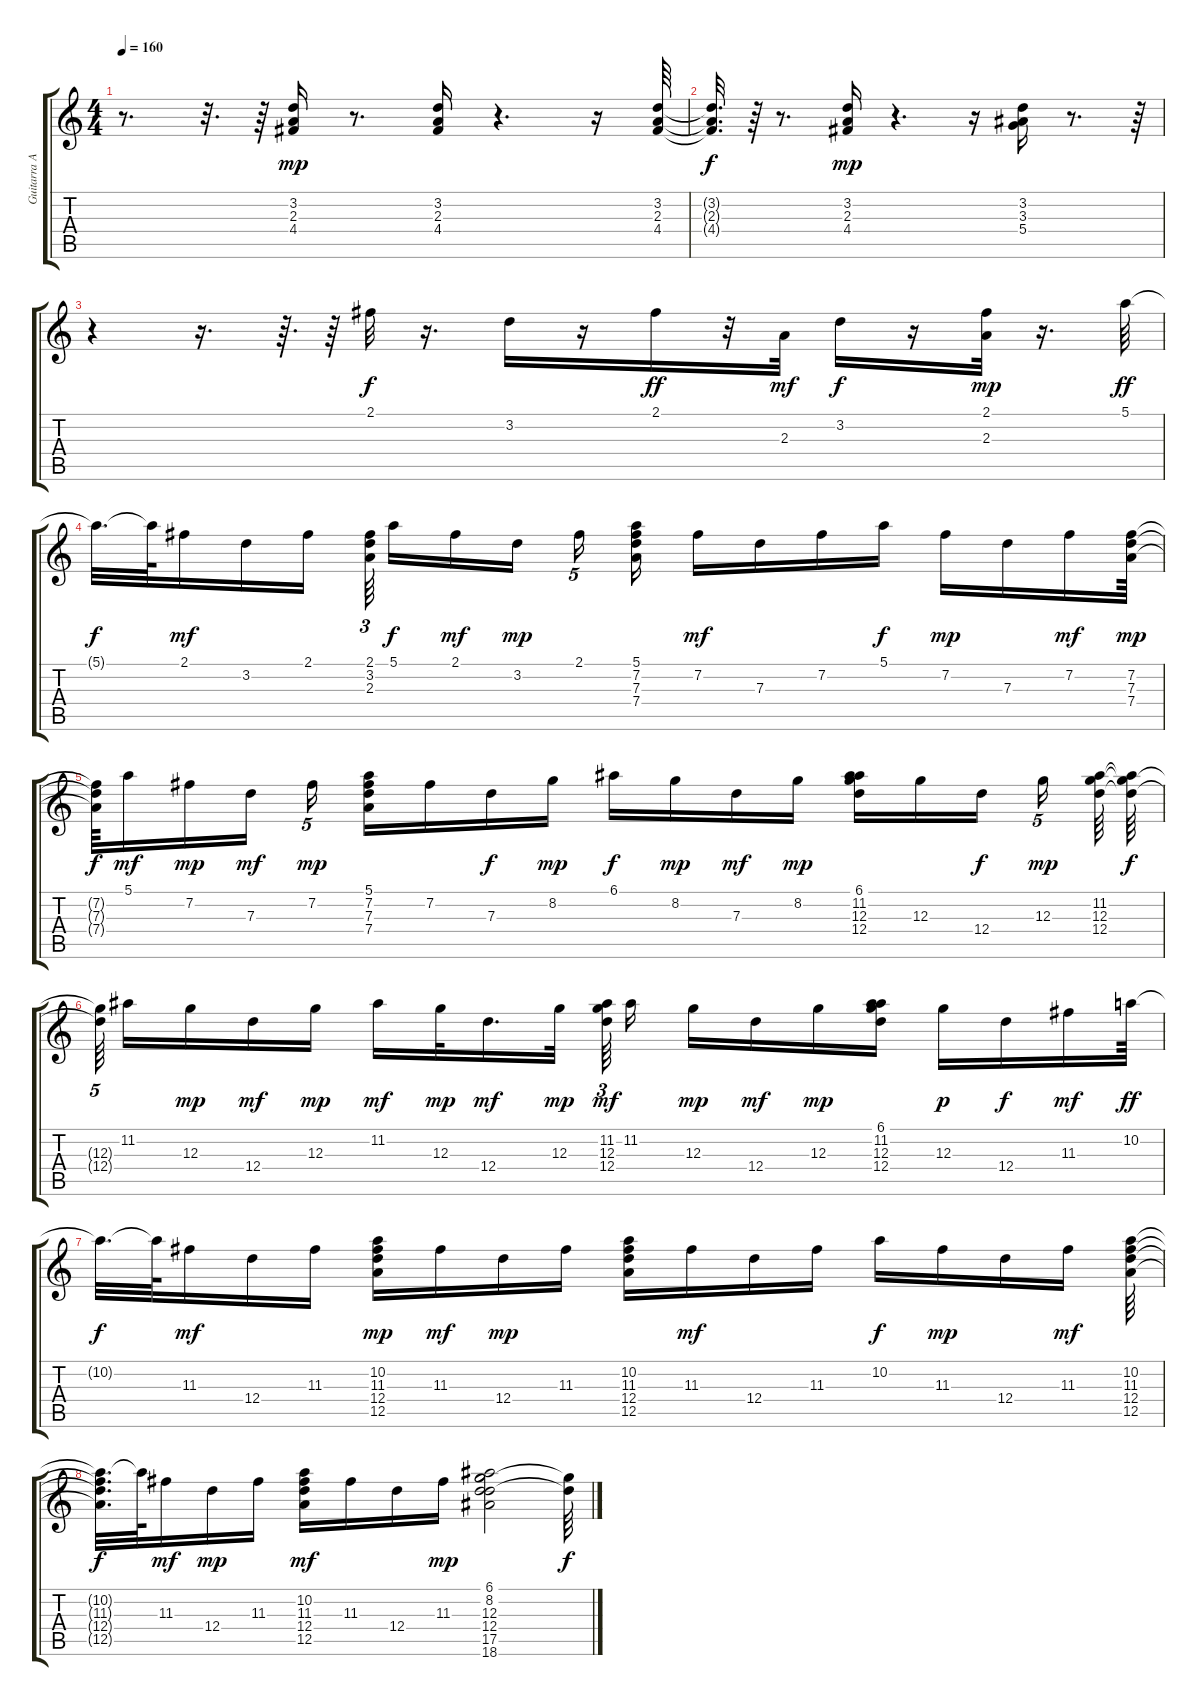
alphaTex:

\track ("Guitarra Acomp" "Guitarra A") {instrument acousticguitarnylon}
\staff {score tabs}
\tuning (E4 B3 G3 D3 A2 E2) {hide}
\ts (4 4)
\tempo 160
\clef g2
\ks c
r.8{d dy mp} r.32{d} r.64 (3.2 2.3 4.4).16 r.8{d} (3.2 2.3 4.4).16 r.4{d} r.16 (3.2 2.3 4.4).64 |
(3.2{t} 2.3{t} 4.4{t}).32{d dy f} r.64 r.8{d} (3.2 2.3 4.4).16{dy mp} r.4{d} r.16 (3.2 3.3 5.4).16 r.8{d} r.64 |
r.4 r.16{d} r.64{d} r.64 2.1.32{dy f} r.16{d} 3.2.16 r.16 2.1.16{dy ff} r.32 2.3.32{dy mf} 3.2.16{dy f} r.16 (2.1 2.3).32{dy mp} r.16{d} 5.1.64{dy ff} |
5.1{t}.32{d dy f} 5.1{t}.64 2.1.16{dy mf} 3.2.16 2.1.16 (2.1 3.2 2.3).64{tu (3 2) beam splitsecondary} 5.1.16{dy f} 2.1.16{dy mf} 3.2.16{dy mp beam splitsecondary} 2.1.16{tu (5 4)} (5.1 7.2 7.3 7.4).16 7.2.16{dy mf} 7.3.16 7.2.16 5.1.16{dy f} 7.2.16{dy mp} 7.3.16 7.2.16{dy mf} (7.2 7.3 7.4).64{dy mp} |
(7.2{t} 7.3{t} 7.4{t}).64{dy f} 5.1.16{dy mf} 7.2.16{dy mp} 7.3.16{dy mf beam splitsecondary} 7.2.16{tu (5 4) dy mp} (5.1 7.2 7.3 7.4).16 7.2.16 7.3.16{dy f} 8.2.16{dy mp} 6.1.16{dy f} 8.2.16{dy mp} 7.3.16{dy mf} 8.2.16{dy mp} (6.1 11.2 12.3 12.4).16 12.3.16 12.4.16{dy f beam splitsecondary} 12.3.16{tu (5 4) dy mp} (11.2 12.3 12.4).64 (11.2{t} 12.3{t} 12.4{t}).64{dy f} |
(12.3{t} 12.4{t}).64{tu (5 4) beam splitsecondary} 11.2.16 12.3.16{dy mp} 12.4.16{dy mf} 12.3.16{dy mp} 11.2.16{dy mf} 12.3.32{dy mp} 12.4.16{d dy mf} 12.3.32{dy mp beam splitsecondary} (11.2 12.3 12.4).64{tu (3 2) dy mf} 11.2.16 12.3.16{dy mp} 12.4.16{dy mf} 12.3.16{dy mp} (6.1 11.2 12.3 12.4).16 12.3.16{dy p} 12.4.16{dy f} 11.3.16{dy mf} 10.2.64{dy ff} |
10.2{t}.32{d dy f} 10.2{t}.64 11.3.16{dy mf} 12.4.16 11.3.16 (10.2 11.3 12.4 12.5).16{dy mp} 11.3.16{dy mf} 12.4.16{dy mp} 11.3.16 (10.2 11.3 12.4 12.5).16 11.3.16{dy mf} 12.4.16 11.3.16 10.2.16{dy f} 11.3.16{dy mp} 12.4.16 11.3.16{dy mf} (10.2 11.3 12.4 12.5).64 |
(10.2{t} 11.3{t} 12.4{t} 12.5{t}).32{d dy f} 10.2{t}.64 11.3.16{dy mf} 12.4.16{dy mp} 11.3.16 (10.2 11.3 12.4 12.5).16{dy mf} 11.3.16 12.4.16 11.3.16{dy mp} (6.1 8.2 12.3 12.4 17.5 18.6).2 (8.2{t} 12.4{t}).64{dy f}
